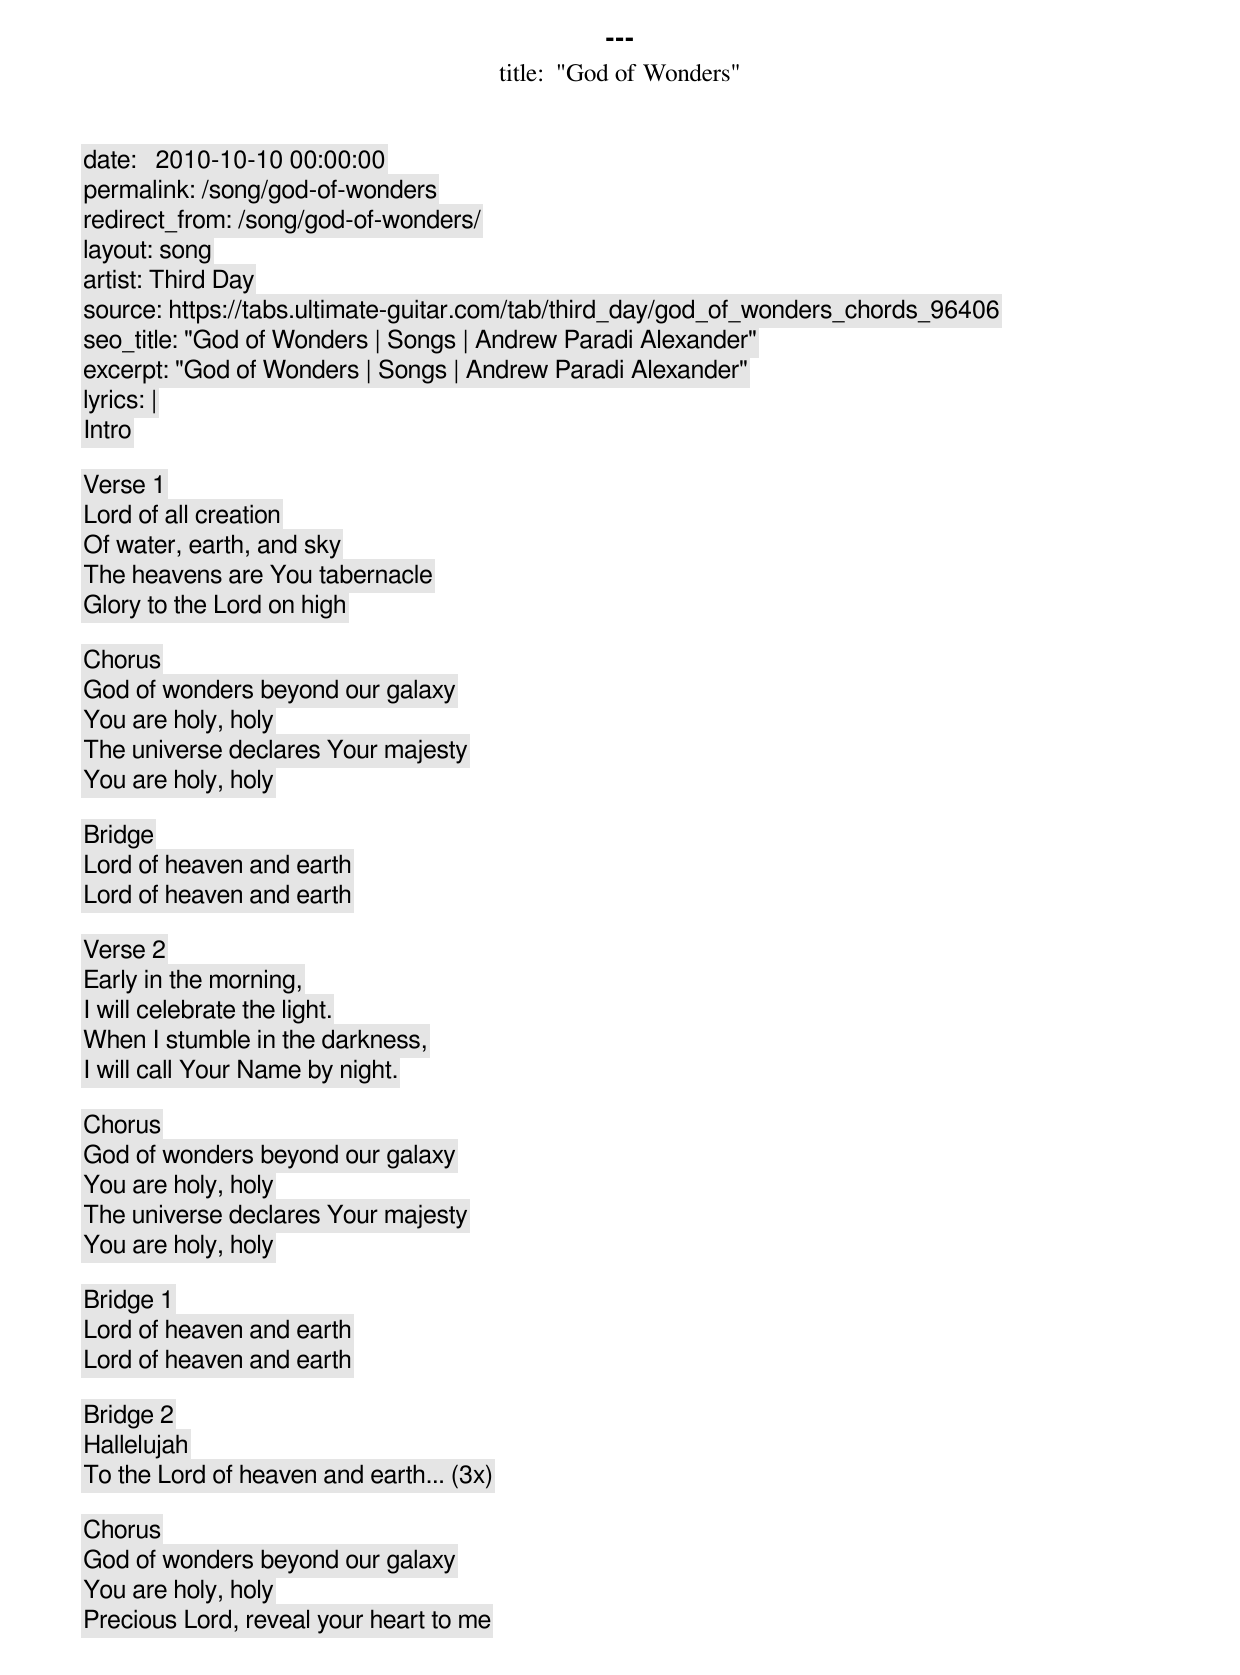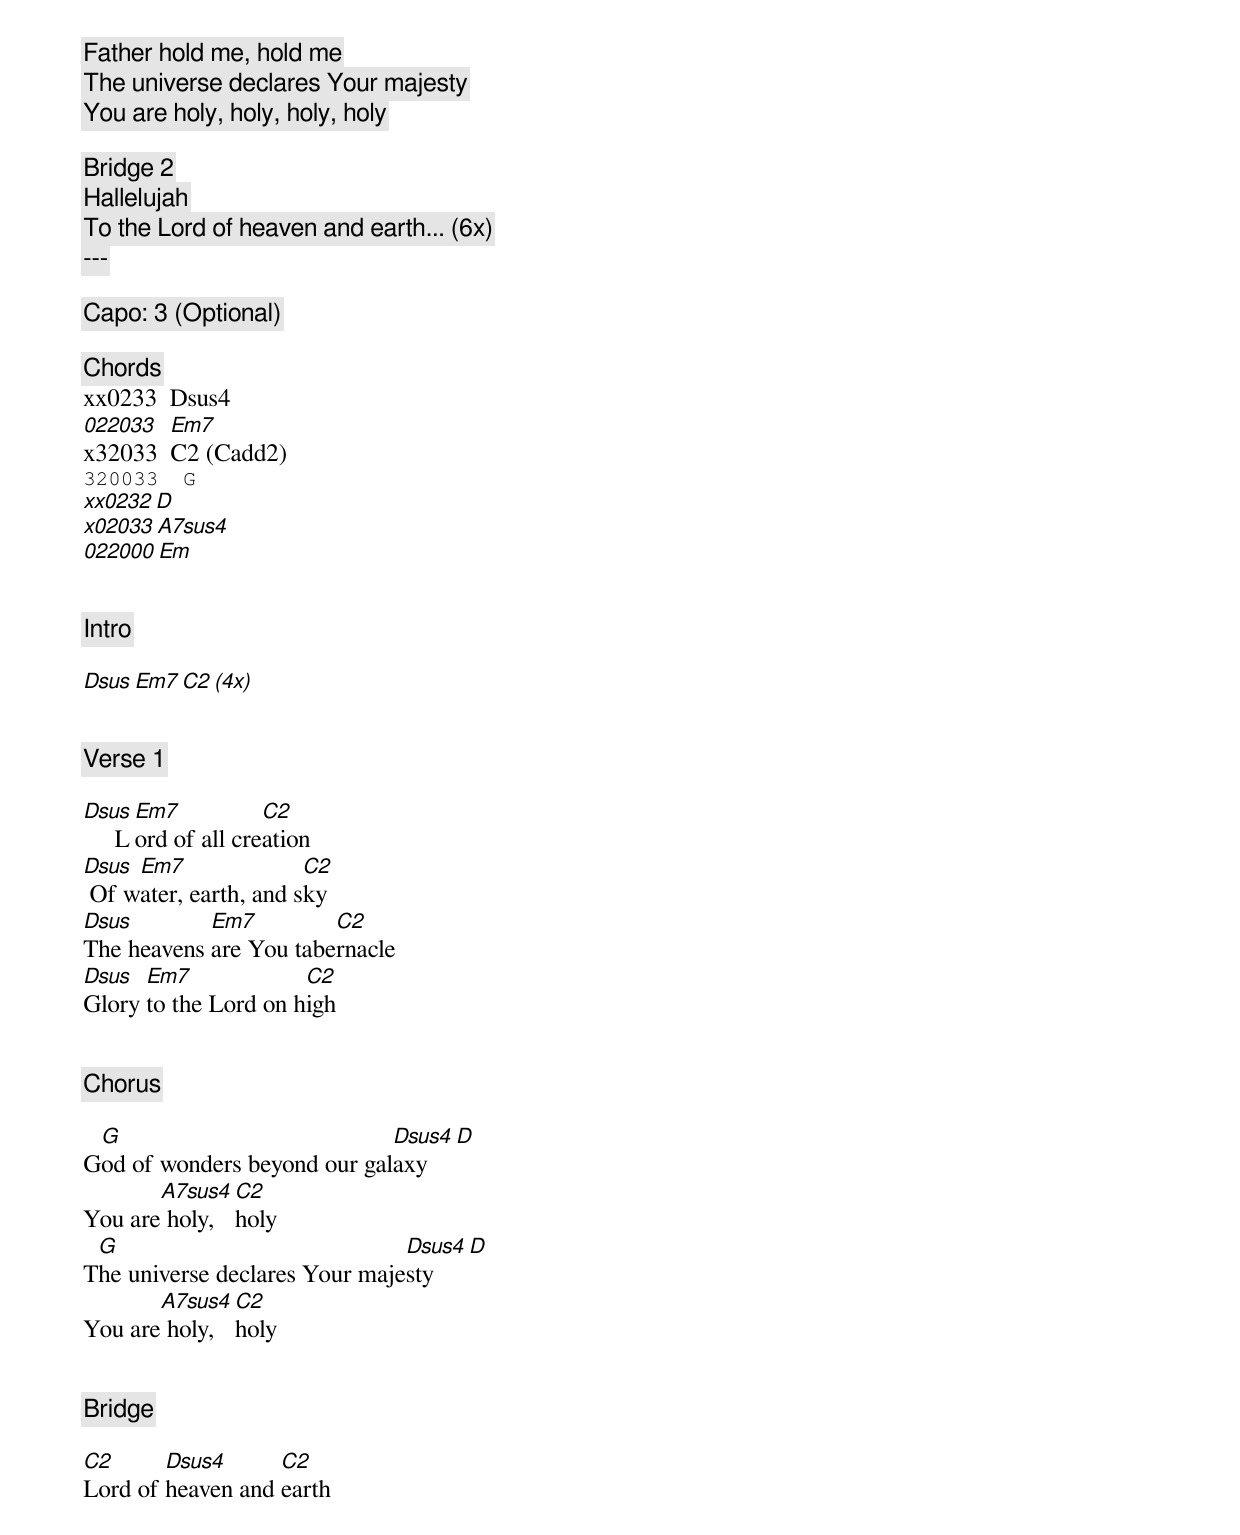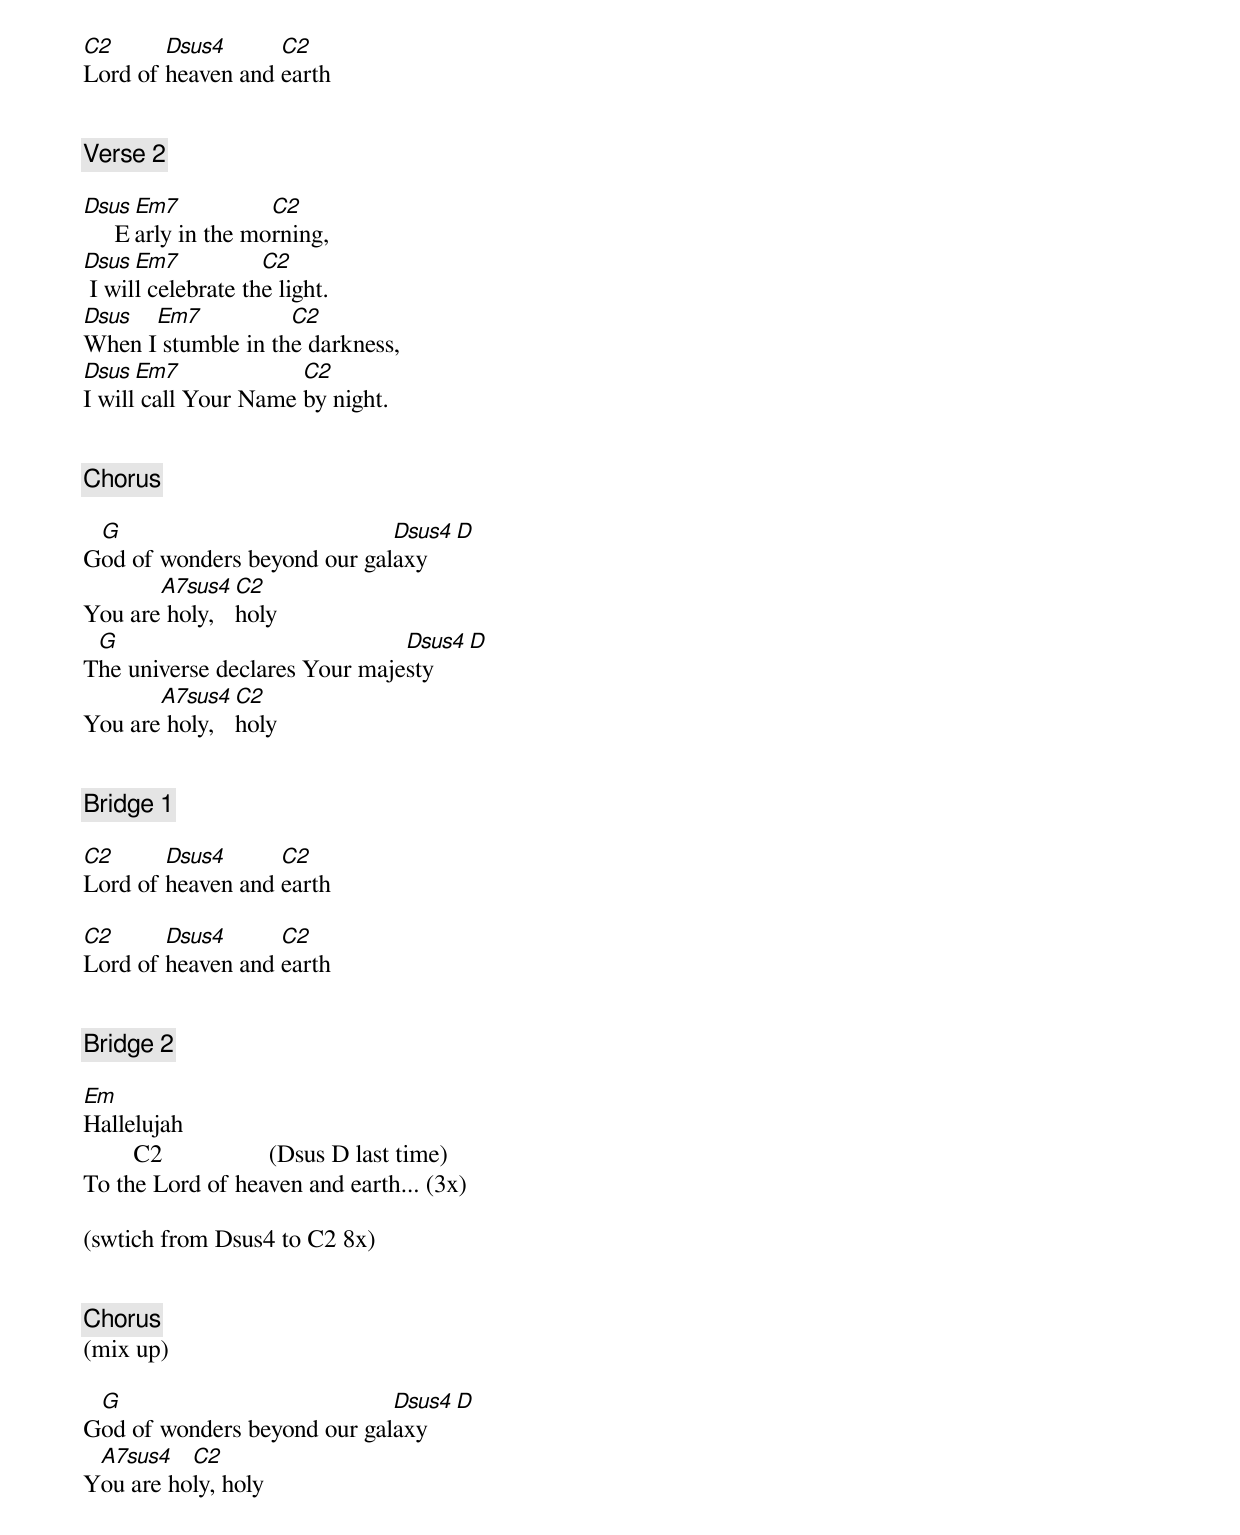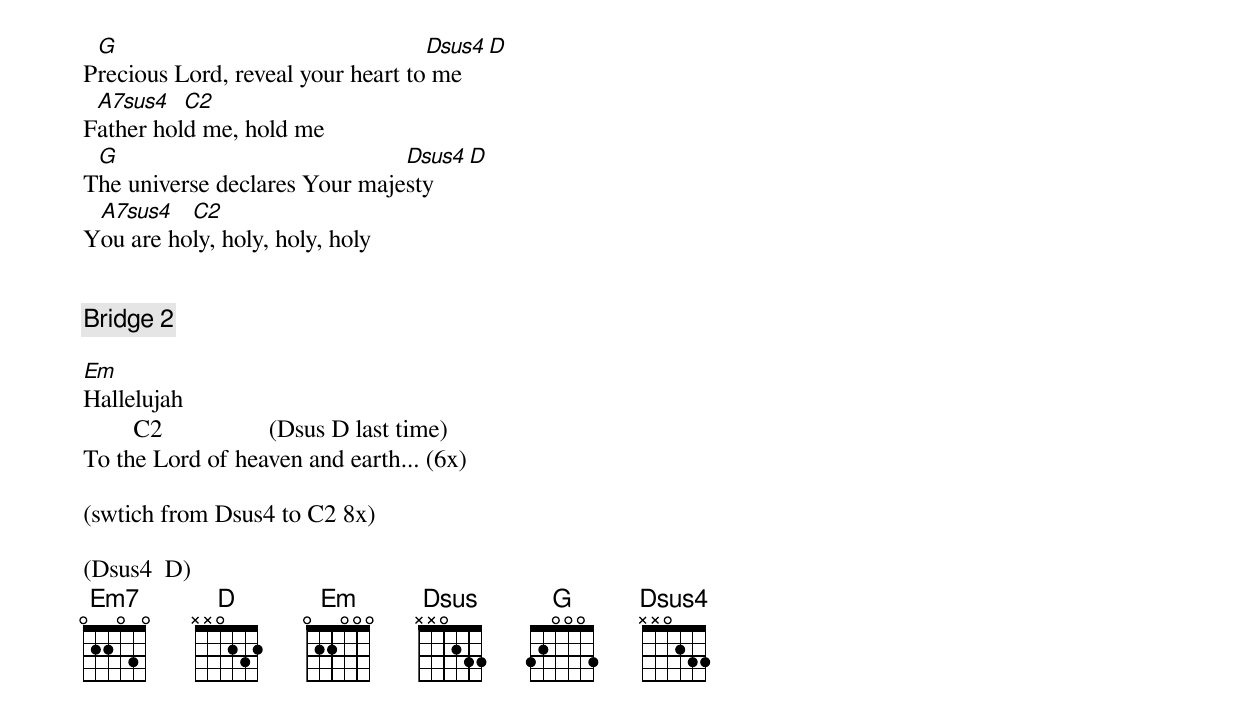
---
title:  "God of Wonders"
date:   2010-10-10 00:00:00
permalink: /song/god-of-wonders
redirect_from: /song/god-of-wonders/
layout: song
artist: Third Day
source: https://tabs.ultimate-guitar.com/tab/third_day/god_of_wonders_chords_96406
seo_title: "God of Wonders | Songs | Andrew Paradi Alexander"
excerpt: "God of Wonders | Songs | Andrew Paradi Alexander"
lyrics: |
  [Intro]

  [Verse 1]
      Lord of all creation
  Of water, earth, and sky
  The heavens are You tabernacle
  Glory to the Lord on high

  [Chorus]
  God of wonders beyond our galaxy
  You are holy, holy
  The universe declares Your majesty
  You are holy, holy

  [Bridge]
  Lord of heaven and earth
  Lord of heaven and earth

  [Verse 2]
      Early in the morning,
  I will celebrate the light.
  When I stumble in the darkness,
  I will call Your Name by night.

  [Chorus]
  God of wonders beyond our galaxy
  You are holy, holy
  The universe declares Your majesty
  You are holy, holy

  [Bridge 1]
  Lord of heaven and earth
  Lord of heaven and earth

  [Bridge 2]
  Hallelujah
  To the Lord of heaven and earth... (3x)

  [Chorus]
  God of wonders beyond our galaxy
  You are holy, holy
  Precious Lord, reveal your heart to me
  Father hold me, hold me
  The universe declares Your majesty
  You are holy, holy, holy, holy

  [Bridge 2]
  Hallelujah
  To the Lord of heaven and earth... (6x)
---

Capo: 3 (Optional)

Chords
xx0233  Dsus4
022033  Em7
x32033  C2 (Cadd2)
320033  G
xx0232  D
x02033  A7sus4
022000  Em


[Intro]

Dsus Em7 C2 (4x)


[Verse 1]

Dsus  Em7           C2
     Lord of all creation
Dsus Em7               C2
 Of water, earth, and sky
Dsus        Em7         C2
The heavens are You tabernacle
Dsus  Em7             C2
Glory to the Lord on high


[Chorus]

 G                           Dsus4 D
God of wonders beyond our galaxy
       A7sus4 C2
You are holy, holy
 G                             Dsus4 D
The universe declares Your majesty
       A7sus4 C2
You are holy, holy


[Bridge]

C2      Dsus4      C2
Lord of heaven and earth

C2      Dsus4      C2
Lord of heaven and earth


[Verse 2]

Dsus  Em7           C2
     Early in the morning,
Dsus  Em7           C2
 I will celebrate the light.
Dsus  Em7           C2
When I stumble in the darkness,
Dsus  Em7             C2
I will call Your Name by night.


[Chorus]

 G                           Dsus4 D
God of wonders beyond our galaxy
       A7sus4 C2
You are holy, holy
 G                             Dsus4 D
The universe declares Your majesty
       A7sus4 C2
You are holy, holy


[Bridge 1]

C2      Dsus4      C2
Lord of heaven and earth

C2      Dsus4      C2
Lord of heaven and earth


[Bridge 2]

Em
Hallelujah
        C2                 (Dsus D last time)
To the Lord of heaven and earth... (3x)

(swtich from Dsus4 to C2 8x)


[Chorus]
(mix up)

 G                           Dsus4 D
God of wonders beyond our galaxy
 A7sus4   C2
You are holy, holy
 G                                 Dsus4 D
Precious Lord, reveal your heart to me
 A7sus4   C2
Father hold me, hold me
 G                             Dsus4 D
The universe declares Your majesty
 A7sus4   C2
You are holy, holy, holy, holy


[Bridge 2]

Em
Hallelujah
        C2                 (Dsus D last time)
To the Lord of heaven and earth... (6x)

(swtich from Dsus4 to C2 8x)

(Dsus4  D)
